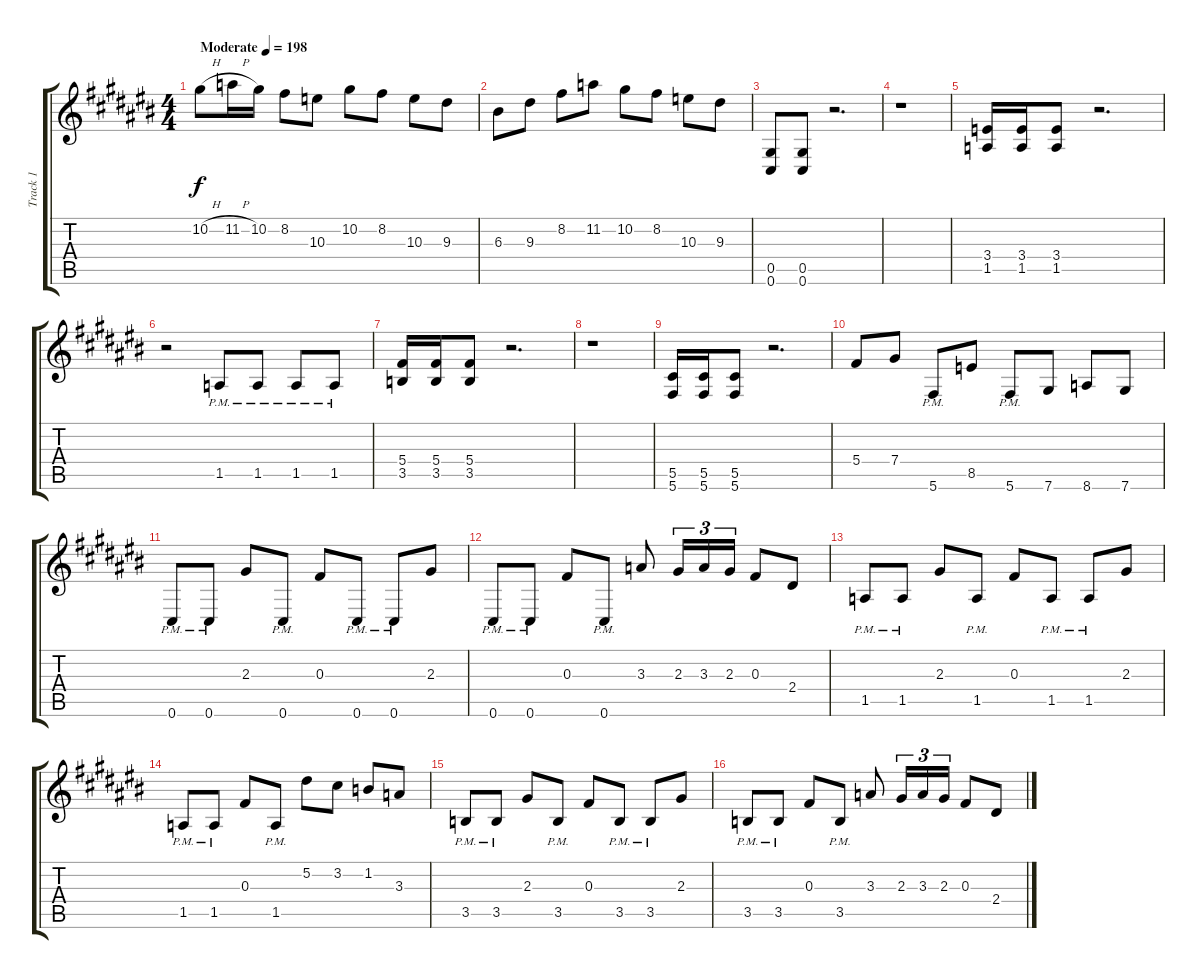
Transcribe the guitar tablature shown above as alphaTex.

\track ("Track 1" "Track 1") {instrument distortionguitar}
\staff {score tabs}
\tuning (Eb4 Bb3 Gb3 Db3 Ab2 Db2) {hide}
\ts (4 4)
\tempo (198 "Moderate")
\clef g2
\ks c#
10.2{h}.8{dy f instrument distortionguitar} 11.2{h}.16 10.2.16 8.2.8 10.3.8 10.2.8 8.2.8 10.3.8 9.3.8 |
6.3.8 9.3.8 8.2.8 11.2.8 10.2.8 8.2.8 10.3.8 9.3.8 |
(0.5 0.6).8 (0.5 0.6).8 r.2{d} |
r.1 |
(3.4 1.5).16 (3.4 1.5).16 (3.4 1.5).8 r.2{d} |
r.2 1.5{pm}.8 1.5{pm}.8 1.5{pm}.8 1.5{pm}.8 |
(5.4 3.5).16 (5.4 3.5).16 (5.4 3.5).8 r.2{d} |
r.1 |
(5.5 5.6).16 (5.5 5.6).16 (5.5 5.6).8 r.2{d} |
5.4.8 7.4.8 5.6{pm}.8 8.5.8 5.6{pm}.8 7.6.8 8.6.8 7.6.8 |
0.6{pm}.8 0.6{pm}.8 2.3.8 0.6{pm}.8 0.3.8 0.6{pm}.8 0.6{pm}.8 2.3.8 |
0.6{pm}.8 0.6{pm}.8 0.3.8 0.6{pm}.8 3.3.8 2.3.16{tu (3 2)} 3.3.16{tu (3 2)} 2.3.16{tu (3 2)} 0.3.8 2.4.8 |
1.5{pm}.8 1.5{pm}.8 2.3.8 1.5{pm}.8 0.3.8 1.5{pm}.8 1.5{pm}.8 2.3.8 |
1.5{pm}.8 1.5{pm}.8 0.3.8 1.5{pm}.8 5.2.8 3.2.8 1.2.8 3.3.8 |
3.5{pm}.8 3.5{pm}.8 2.3.8 3.5{pm}.8 0.3.8 3.5{pm}.8 3.5{pm}.8 2.3.8 |
3.5{pm}.8 3.5{pm}.8 0.3.8 3.5{pm}.8 3.3.8 2.3.16{tu (3 2)} 3.3.16{tu (3 2)} 2.3.16{tu (3 2)} 0.3.8 2.4.8
